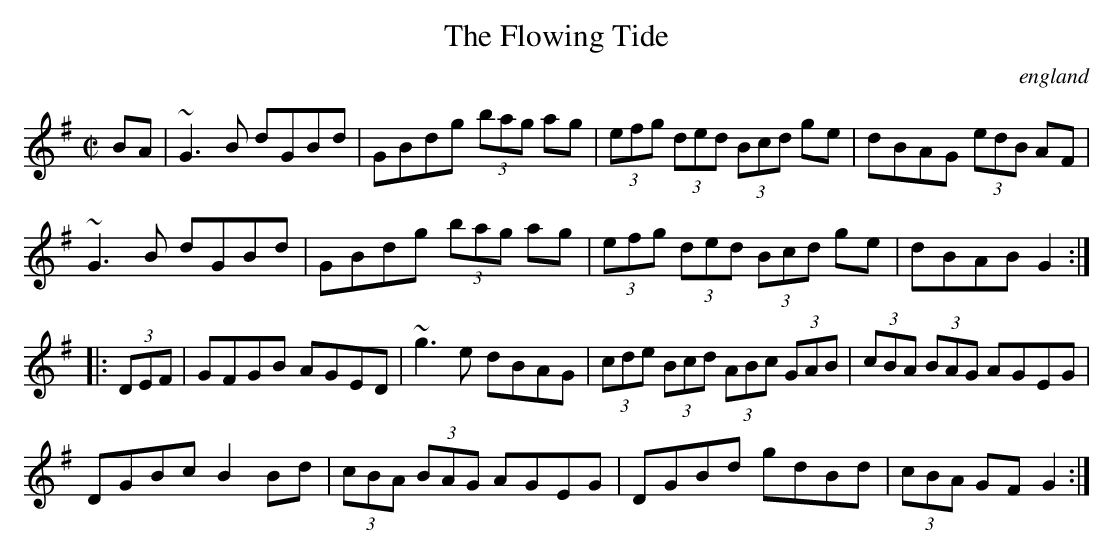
X:1
T:Flowing Tide, The
O:england
M:C|
K:G
BA|~G3B dGBd|GBdg (3bag ag|(3efg (3ded (3Bcd ge|dBAG (3edB AF|
~G3B dGBd|GBdg (3bag ag|(3efg (3ded (3Bcd ge|dBAB G2:|
|:(3DEF|GFGB AGED|~g3e dBAG|(3cde (3Bcd (3ABc (3GAB|(3cBA (3BAG AGEG|
DGBc B2Bd|(3cBA (3BAG AGEG|DGBd gdBd|(3cBA GF G2:|
